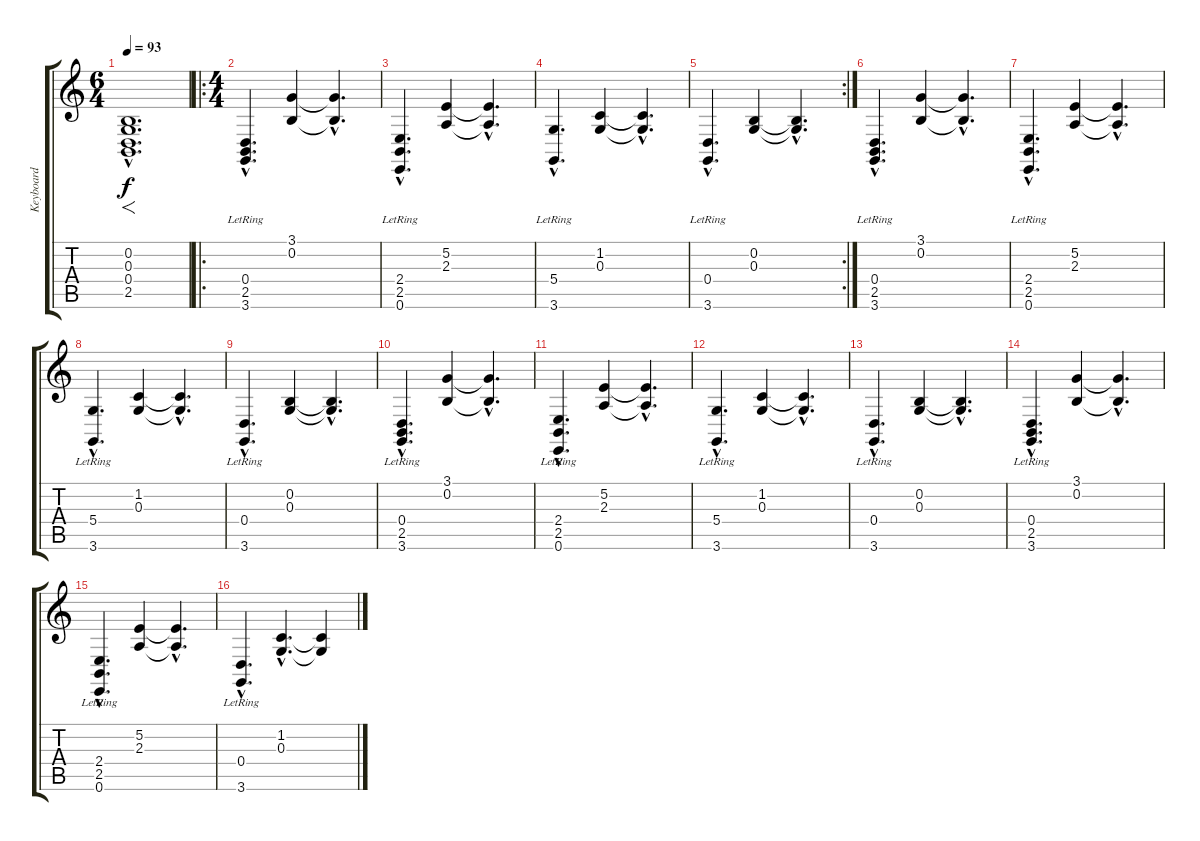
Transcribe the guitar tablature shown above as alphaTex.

\track ("Keyboard" "Keyboard") {instrument electricpiano1}
\staff {score tabs}
\tuning (E4 B3 G3 D3 A2 E2) {hide}
\ts (6 4)
\tempo 93
\clef g2
\ks c
(0.2{hac} 0.3{hac} 0.4{hac} 2.5{hac}).1{f d dy f instrument electricpiano1} |
\ro
\ts (4 4)
(0.4{hac lr} 2.5{hac lr} 3.6{hac lr}).4{d} (3.1 0.2).4{balance 16} (3.1{hac t} 0.2{hac t}).4{d} |
(2.4{hac lr} 2.5{hac lr} 0.6{hac lr}).4{d balance 8} (5.2 2.3).4{balance 0} (5.2{hac t} 2.3{hac t}).4{d} |
(5.4{hac lr} 3.6{hac lr}).4{d balance 8} (1.2 0.3).4{balance 11} (1.2{hac t} 0.3{hac t}).4{d} |
\rc 2
(0.4{hac lr} 3.6{hac lr}).4{d} (0.2 0.3).4 (0.2{hac t} 0.3{hac t}).4{d} |
(0.4{hac lr} 2.5{hac lr} 3.6{hac lr}).4{d} (3.1 0.2).4 (3.1{hac t} 0.2{hac t}).4{d} |
(2.4{hac lr} 2.5{hac lr} 0.6{hac lr}).4{d} (5.2 2.3).4 (5.2{hac t} 2.3{hac t}).4{d} |
(5.4{hac lr} 3.6{hac lr}).4{d} (1.2 0.3).4 (1.2{hac t} 0.3{hac t}).4{d} |
(0.4{hac lr} 3.6{hac lr}).4{d} (0.2 0.3).4 (0.2{hac t} 0.3{hac t}).4{d} |
(0.4{hac lr} 2.5{hac lr} 3.6{hac lr}).4{d} (3.1 0.2).4 (3.1{hac t} 0.2{hac t}).4{d} |
(2.4{hac lr} 2.5{hac lr} 0.6{hac lr}).4{d} (5.2 2.3).4 (5.2{hac t} 2.3{hac t}).4{d} |
(5.4{hac lr} 3.6{hac lr}).4{d} (1.2 0.3).4 (1.2{hac t} 0.3{hac t}).4{d} |
(0.4{hac lr} 3.6{hac lr}).4{d} (0.2 0.3).4 (0.2{hac t} 0.3{hac t}).4{d} |
(0.4{hac lr} 2.5{hac lr} 3.6{hac lr}).4{d} (3.1 0.2).4 (3.1{hac t} 0.2{hac t}).4{d} |
(2.4{hac lr} 2.5{hac lr} 0.6{hac lr}).4{d} (5.2 2.3).4 (5.2{hac t} 2.3{hac t}).4{d} |
(0.4{hac lr} 3.6{hac lr}).4{d} (1.2{hac} 0.3{hac}).4{d} (1.2{t} 0.3{t}).4
